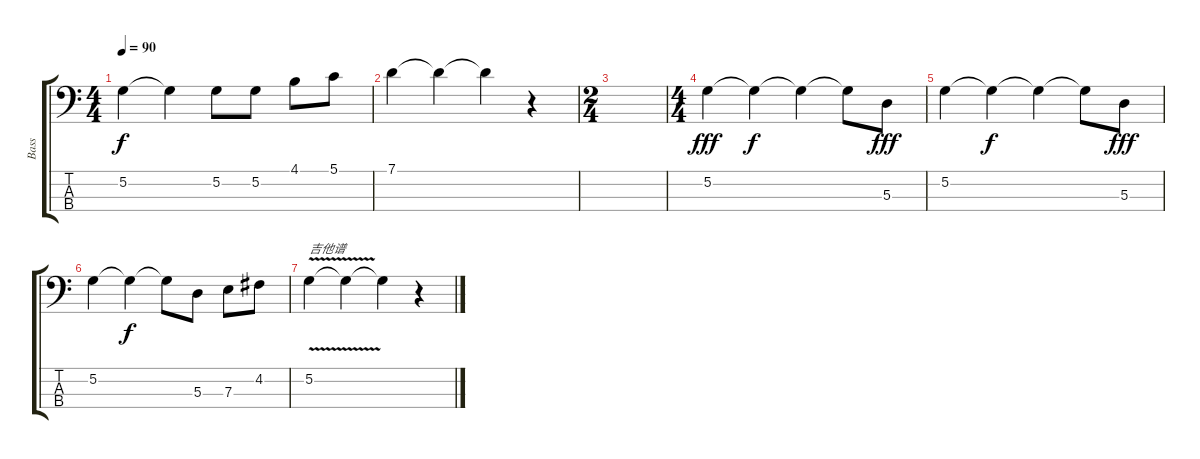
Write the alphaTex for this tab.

\track ("Bass" "Bass") {instrument electricbassfinger}
\staff {score tabs}
\tuning (G2 D2 A1 E1) {hide}
\ts (4 4)
\tempo 90
\clef f4
\ks c
5.2.4{dy f} 5.2{t}.4 5.2.8 5.2.8 4.1.8 5.1.8 |
7.1.4 7.1{t}.4 7.1{t}.4 r.4 |
\ts (2 4)
|
\ts (4 4)
5.2.4{dy fff} 5.2{t}.4{dy f} 5.2{t}.4 5.2{t}.8 5.3.8{dy fff} |
5.2.4 5.2{t}.4{dy f} 5.2{t}.4 5.2{t}.8 5.3.8{dy fff} |
5.2.4 5.2{t}.4{dy f} 5.2{t}.8 5.3.8 7.3.8 4.2.8 |
5.2{v}.4{txt "吉他谱"} 5.2{t}.4 5.2{t}.4 r.4
